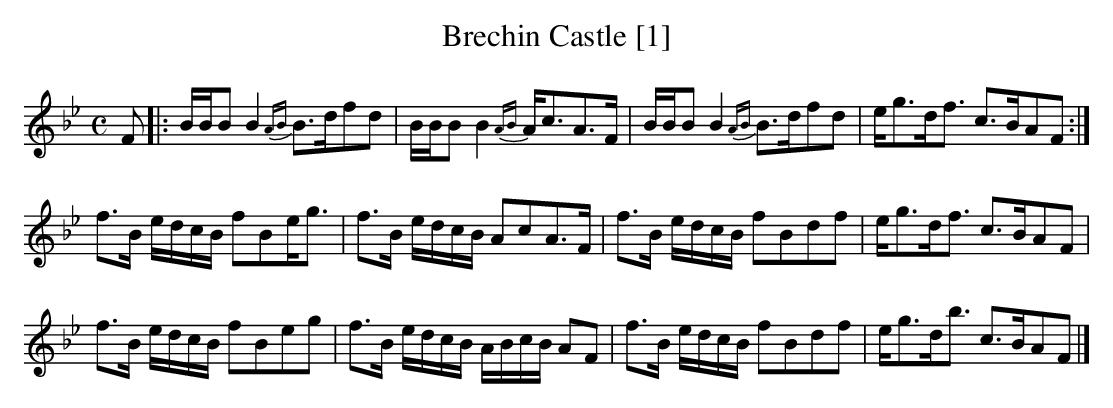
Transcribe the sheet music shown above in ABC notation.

X:1
T:Brechin Castle [1]
M:C
L:1/16
K:Bb
F2|:BBB2 B4 {AB}B3df2d2|BBB2 B4 {AB}Ac3A3F|BBB2 B4 {AB}B3df2d2|eg3df3 c3BA2F2:|
f3B edcB f2B2eg3|f3B edcB A2c2A3F|f3B edcB f2B2d2f2|eg3df3 c3BA2F2|
f3B edcB f2B2e2g2|f3B edcB ABcB A2F2|f3B edcB f2B2d2f2|eg3db3 c3BA2F2|]
